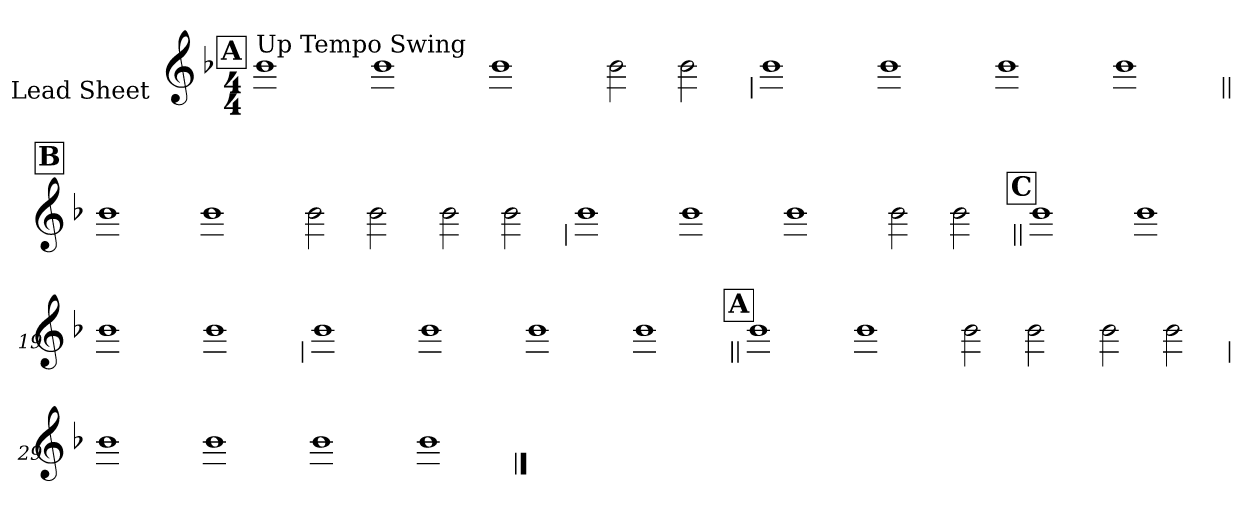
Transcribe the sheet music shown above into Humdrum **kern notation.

**kern
*part1
*staff1
*I"Lead Sheet
*stria0
*clefG2
*k[b-]
*F:
*M4/4
!!LO:REH:place=s1:a:t=A
=1||
!LO:TX:a:t=Up Tempo Swing
1b-
=2-
1b-
=3-
1b-
=4-
2b-
2b-
!!LO:LB:g=z
=5
1b-
=6-
1b-
=7-
1b-
=8-
1b-
!!LO:LB:g=z
!!LO:REH:place=s1:a:t=B
=9||
1b-
=10-
1b-
=11-
2b-
2b-
=12-
2b-
2b-
!!LO:LB:g=z
=13
1b-
=14-
1b-
=15-
1b-
=16-
2b-
2b-
!!LO:LB:g=z
!!LO:REH:place=s1:a:t=C
=17||
1b-
=18-
1b-
=19-
1b-
=20-
1b-
!!LO:LB:g=z
=21
1b-
=22-
1b-
=23-
1b-
=24-
1b-
!!LO:LB:g=z
!!LO:REH:place=s1:a:t=A
=25||
1b-
=26-
1b-
=27-
2b-
2b-
=28-
2b-
2b-
!!LO:LB:g=z
=29
1b-
=30-
1b-
=31-
1b-
=32-
1b-
==
*-
